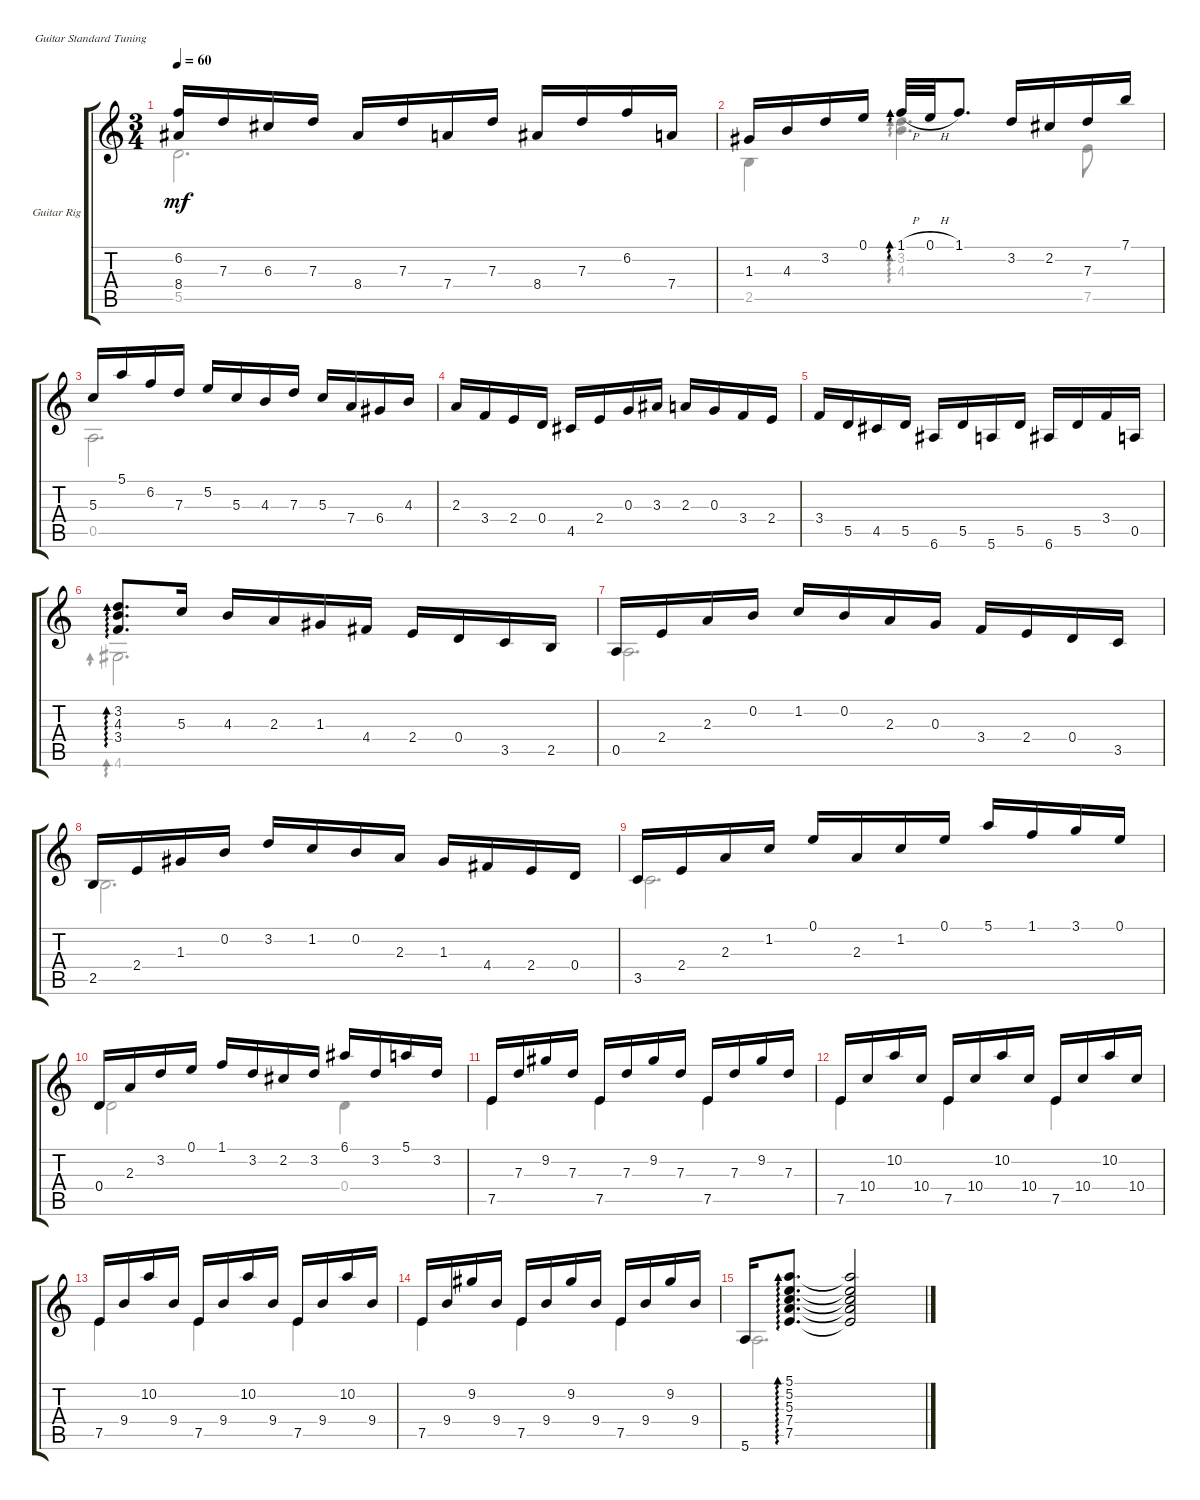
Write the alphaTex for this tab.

\bracketExtendMode groupsimilarinstruments
\firstSystemTrackNameOrientation horizontal
\otherSystemsTrackNameOrientation horizontal
\track ("Guitar Right" "Guitar Rig") {instrument acousticguitarnylon}
\staff {score tabs}
\tuning (E4 B3 G3 D3 A2 E2)
\voice
\ts (3 4)
\tempo 60
\clef g2
\ks c
(6.2 8.4).16{dy mf} 7.3.16 6.3.16 7.3.16 8.4.16 7.3.16 7.4.16 7.3.16 8.4.16 7.3.16 6.2.16 7.4.16 |
1.3.16 4.3.16 3.2.16 0.1.16 1.1{h}.32{ad 0} 0.1{h}.32 1.1.8{d} 3.2.16 2.2.16 7.3.16 7.1.16 |
5.3.16 5.1.16 6.2.16 7.3.16 5.2.16 5.3.16 4.3.16 7.3.16 5.3.16 7.4.16 6.4.16 4.3.16 |
2.3.16 3.4.16 2.4.16 0.4.16 4.5.16 2.4.16 0.3.16 3.3.16 2.3.16 0.3.16 3.4.16 2.4.16 |
3.4.16 5.5.16 4.5.16 5.5.16 6.6.16 5.5.16 5.6.16 5.5.16 6.6.16 5.5.16 3.4.16 0.5.16 |
(3.2 4.3 3.4).8{d ad 0} 5.3.16 4.3.16 2.3.16 1.3.16 4.4.16 2.4.16 0.4.16 3.5.16 2.5.16 |
0.5.16 2.4.16 2.3.16 0.2.16 1.2.16 0.2.16 2.3.16 0.3.16 3.4.16 2.4.16 0.4.16 3.5.16 |
2.5.16 2.4.16 1.3.16 0.2.16 3.2.16 1.2.16 0.2.16 2.3.16 1.3.16 4.4.16 2.4.16 0.4.16 |
3.5.16 2.4.16 2.3.16 1.2.16 0.1.16 2.3.16 1.2.16 0.1.16 5.1.16 1.1.16 3.1.16 0.1.16 |
0.4.16 2.3.16 3.2.16 0.1.16 1.1.16 3.2.16 2.2.16 3.2.16 6.1.16 3.2.16 5.1.16 3.2.16 |
7.5.16 7.3.16 9.2.16 7.3.16 7.5.16 7.3.16 9.2.16 7.3.16 7.5.16 7.3.16 9.2.16 7.3.16 |
7.5.16 10.4.16 10.2.16 10.4.16 7.5.16 10.4.16 10.2.16 10.4.16 7.5.16 10.4.16 10.2.16 10.4.16 |
7.5.16 9.4.16 10.2.16 9.4.16 7.5.16 9.4.16 10.2.16 9.4.16 7.5.16 9.4.16 10.2.16 9.4.16 |
7.5.16 9.4.16 9.2.16 9.4.16 7.5.16 9.4.16 9.2.16 9.4.16 7.5.16 9.4.16 9.2.16 9.4.16 |
5.6.16 (5.1 5.2 5.3 7.4 7.5).8{d ad 0} (5.1{t} 5.2{t} 5.3{t} 7.4{t} 7.5{t}).2
\voice
\clef g2
\ottava regular
\simile none
\ks c
5.5.2{d dy mf} |
2.5.4 (3.2 4.3).4{d ad 0} 7.5.8 |
0.5.2{d} |
|
|
4.6.2{d ad 0} |
0.5.2{d} |
2.5.2{d} |
3.5.2{d} |
0.4.2 0.4.4 |
7.5.4 7.5.4 7.5.4 |
7.5.4 7.5.4 7.5.4 |
7.5.4 7.5.4 7.5.4 |
7.5.4 7.5.4 7.5.4 |
5.6.2{d}
